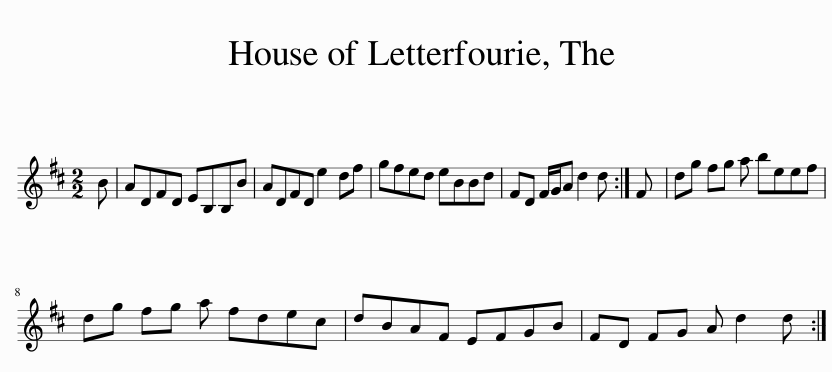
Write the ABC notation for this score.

X:1
L:1/8
M:2/2
I:linebreak $
K:D
V:1 treble
V:1
 B | ADFD EB,B,B | ADFD e2 df | gfed eBBd | FD F/G/A d2 d :| %5
 F | dg fg a beef |$ dg fg a fdec | dBAF EFGB | FD FG A d2 d :| %10
